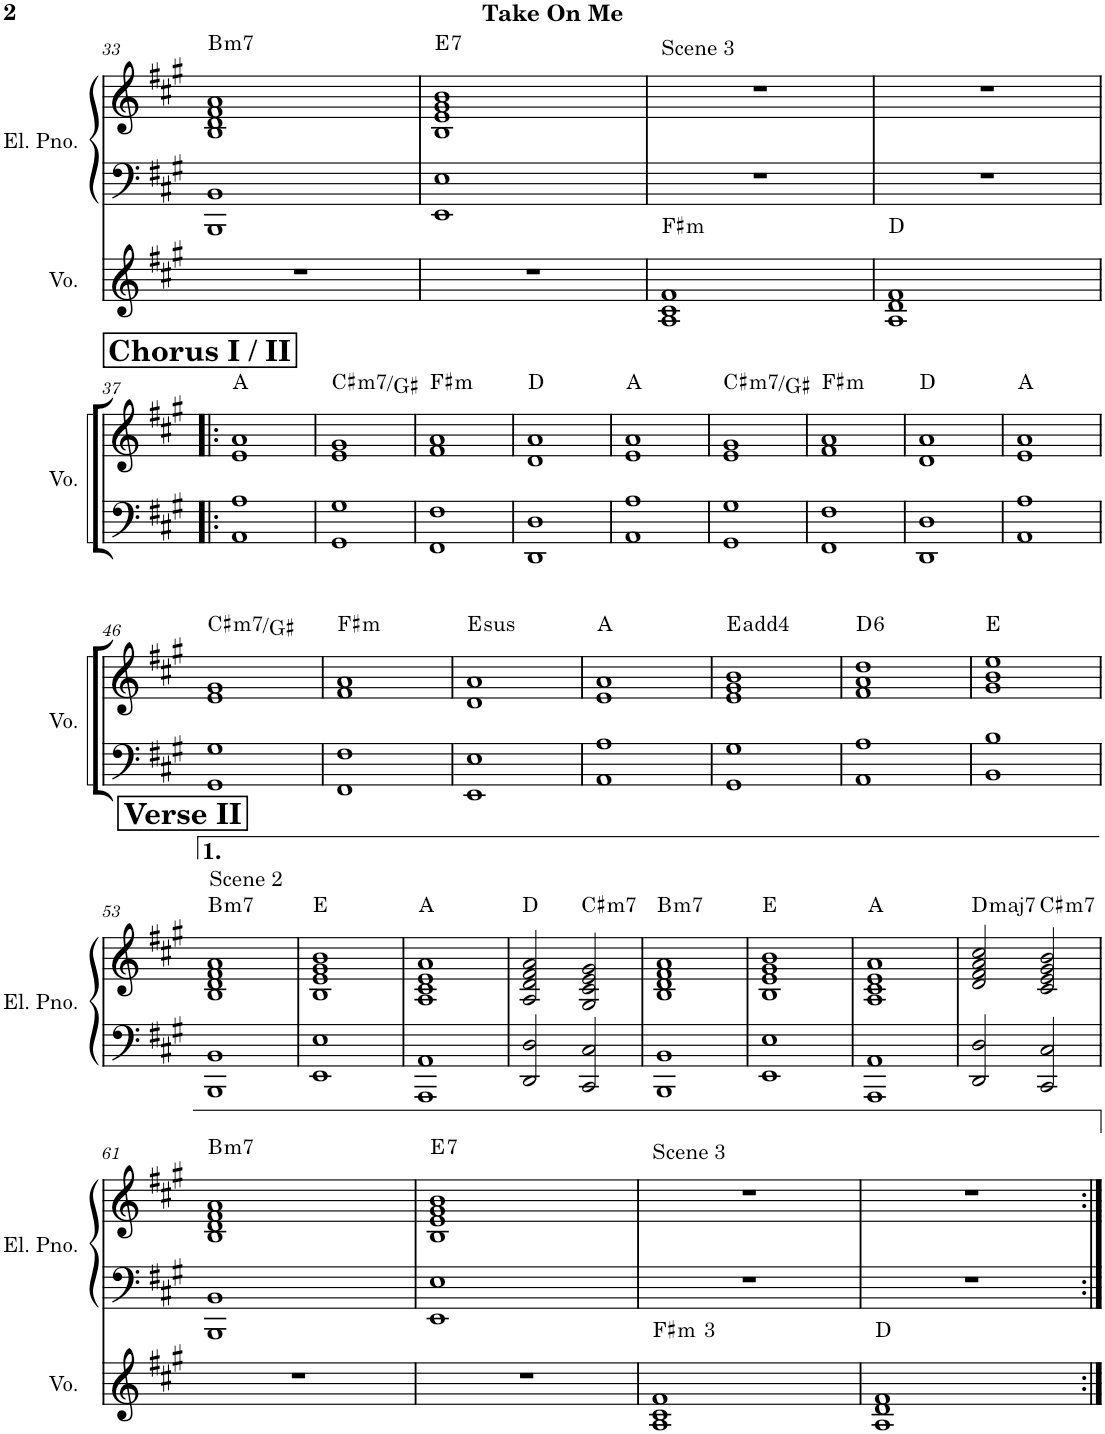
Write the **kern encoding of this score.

**kern	**kern	**harte	**kern	**kern	**harte	**kern
*part3	*part3	*part3	*part2	*part2	*part2	*part1
*staff5	*staff4	*	*staff3	*staff2	*	*staff1
*I"Voice	*	*	*I"Electric Piano	*	*	*I"Square Synthesizer
*I'Vo.	*	*	*I'El. Pno.	*	*	*I'Synth.
!!LO:PB:g=z
*clefF4	*clefG2	*	*clefF4	*clefG2	*	*clefG2
*k[f#c#g#]	*k[f#c#g#]	*	*k[f#c#g#]	*k[f#c#g#]	*	*k[f#c#g#]
*M4/4	*M4/4	*	*M4/4	*M4/4	*	*M4/4
=33	=33	=33	=33	=33	=33	=33
!	!	!	!	!	!LO:H:kt=m7	!
1r	1r	.	1BBB 1BB	1B 1d 1f# 1a	B:min7	1r
=34	=34	=34	=34	=34	=34	=34
!	!	!	!	!	!LO:H:kt=7	!
1r	1r	.	1EE 1E	1B 1e 1g# 1b	E:7	1r
=35	=35	=35	=35	=35	=35	=35
!	!	!LO:H:kt=m	!	!	!	!LO:TX:a:t=Scene 3
1r	1A 1c# 1f#	F#:min	1r	1r	.	1r
=36	=36	=36	=36	=36	=36	=36
1r	1A 1d 1f#	D:maj	1r	1r	.	1r
!!LO:LB:g=z
!!LO:REH:place=s1:a:B:cj:fs=14:t=Chorus I / II
=37!|:	=37!|:	=37!|:	=37!|:	=37!|:	=37!|:	=37!|:
1AA 1A	1e 1a	A:maj	1r	1r	.	1r
=38	=38	=38	=38	=38	=38	=38
!	!	!LO:H:kt=m7	!	!	!	!
1GG# 1G#	1e 1g#	C#:min7/5	1r	1r	.	1r
=39	=39	=39	=39	=39	=39	=39
!	!	!LO:H:kt=m	!	!	!	!
1FF# 1F#	1f# 1a	F#:min	1r	1r	.	1r
=40	=40	=40	=40	=40	=40	=40
1DD 1D	1d 1a	D:maj	1r	1r	.	1r
=41	=41	=41	=41	=41	=41	=41
1AA 1A	1e 1a	A:maj	1r	1r	.	1r
=42	=42	=42	=42	=42	=42	=42
!	!	!LO:H:kt=m7	!	!	!	!
1GG# 1G#	1e 1g#	C#:min7/5	1r	1r	.	1r
=43	=43	=43	=43	=43	=43	=43
!	!	!LO:H:kt=m	!	!	!	!
1FF# 1F#	1f# 1a	F#:min	1r	1r	.	1r
=44	=44	=44	=44	=44	=44	=44
1DD 1D	1d 1a	D:maj	1r	1r	.	1r
=45	=45	=45	=45	=45	=45	=45
1AA 1A	1e 1a	A:maj	1r	1r	.	1r
!!LO:LB:g=z
=46	=46	=46	=46	=46	=46	=46
!	!	!LO:H:kt=m7	!	!	!	!
1GG# 1G#	1e 1g#	C#:min7/5	1r	1r	.	1r
=47	=47	=47	=47	=47	=47	=47
!	!	!LO:H:kt=m	!	!	!	!
1FF# 1F#	1f# 1a	F#:min	1r	1r	.	1r
=48	=48	=48	=48	=48	=48	=48
!	!	!LO:H:kt=sus	!	!	!	!
1EE 1E	1d 1a	E:sus4	1r	1r	.	1r
=49	=49	=49	=49	=49	=49	=49
1AA 1A	1e 1a	A:maj	1r	1r	.	1r
=50	=50	=50	=50	=50	=50	=50
1GG# 1G#	1e 1g# 1b	E:maj(4)	1r	1r	.	1r
=51	=51	=51	=51	=51	=51	=51
!	!	!LO:H:kt=6	!	!	!	!
1AA 1A	1f# 1a 1dd	D:maj6	1r	1r	.	1r
=52	=52	=52	=52	=52	=52	=52
1BB 1B	1g# 1b 1ee	E:maj	1r	1r	.	1r
!!LO:LB:g=z
!!LO:REH:place=s1:a:B:cj:fs=14:t=Verse II
=53	=53	=53	=53	=53	=53	=53
!	!	!	!	!	!LO:H:kt=m7	!LO:TX:a:t=Scene 2
1r	1r	.	1BBB 1BB	1B 1d 1f# 1a	B:min7	1r
=54	=54	=54	=54	=54	=54	=54
1r	1r	.	1EE 1E	1B 1e 1g# 1b	E:maj	1r
=55	=55	=55	=55	=55	=55	=55
1r	1r	.	1AAA 1AA	1A 1c# 1e 1a	A:maj	1r
=56	=56	=56	=56	=56	=56	=56
1r	1r	.	2DD/ 2D/	2A/ 2d/ 2f#/ 2a/	D:maj	1r
!	!	!	!	!	!LO:H:kt=m7	!
.	.	.	2CC#/ 2C#/	2G#/ 2c#/ 2e/ 2g#/	C#:min7	.
=57	=57	=57	=57	=57	=57	=57
!	!	!	!	!	!LO:H:kt=m7	!
1r	1r	.	1BBB 1BB	1B 1d 1f# 1a	B:min7	1r
=58	=58	=58	=58	=58	=58	=58
1r	1r	.	1EE 1E	1B 1e 1g# 1b	E:maj	1r
=59	=59	=59	=59	=59	=59	=59
1r	1r	.	1AAA 1AA	1A 1c# 1e 1a	A:maj	1r
=60	=60	=60	=60	=60	=60	=60
!	!	!	!	!	!LO:H:kt=maj7	!
1r	1r	.	2DD/ 2D/	2d/ 2f#/ 2a/ 2cc#/	D:maj7	1r
!	!	!	!	!	!LO:H:kt=m7	!
.	.	.	2CC#/ 2C#/	2c#/ 2e/ 2g#/ 2b/	C#:min7	.
!!LO:LB:g=z
=61	=61	=61	=61	=61	=61	=61
!	!	!	!	!	!LO:H:kt=m7	!
1r	1r	.	1BBB 1BB	1B 1d 1f# 1a	B:min7	1r
=62	=62	=62	=62	=62	=62	=62
!	!	!	!	!	!LO:H:kt=7	!
1r	1r	.	1EE 1E	1B 1e 1g# 1b	E:7	1r
=63	=63	=63	=63	=63	=63	=63
!	!	!LO:H:n=1:kt=m	!	!	!	!LO:TX:a:t=Scene 3
!	!	!LO:H:n=2:kt=3	!	!	!	!
1r	1A 1c# 1f#	F#:min N	1r	1r	.	1r
=64	=64	=64	=64	=64	=64	=64
1r	1A 1d 1f#	D:maj	1r	1r	.	1r
=:|!	=:|!	=:|!	=:|!	=:|!	=:|!	=:|!
*-	*-	*-	*-	*-	*-	*-
